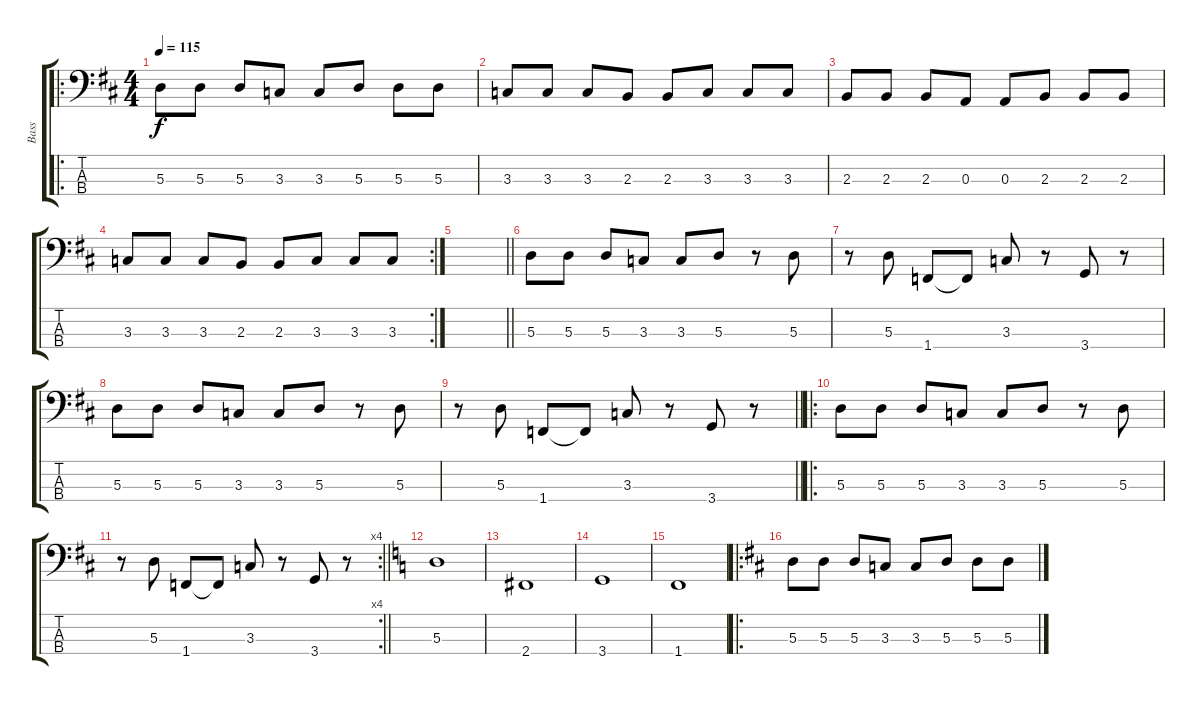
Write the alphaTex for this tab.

\track ("Bass" "Bass") {instrument electricbassfinger}
\staff {score tabs}
\tuning (G2 D2 A1 E1) {hide}
\ro
\ts (4 4)
\tempo 115
\clef f4
\ks d
5.3.8{dy f} 5.3.8 5.3.8 3.3.8 3.3.8 5.3.8 5.3.8 5.3.8 |
3.3.8 3.3.8 3.3.8 2.3.8 2.3.8 3.3.8 3.3.8 3.3.8 |
2.3.8 2.3.8 2.3.8 0.3.8 0.3.8 2.3.8 2.3.8 2.3.8 |
\rc 2
3.3.8 3.3.8 3.3.8 2.3.8 2.3.8 3.3.8 3.3.8 3.3.8 |
\barLineRight lightlight
|
5.3.8 5.3.8 5.3.8 3.3.8 3.3.8 5.3.8 r.8 5.3.8 |
r.8 5.3.8 1.4.8 1.4{t}.8 3.3.8 r.8 3.4.8 r.8 |
5.3.8 5.3.8 5.3.8 3.3.8 3.3.8 5.3.8 r.8 5.3.8 |
\barLineRight lightlight
r.8 5.3.8 1.4.8 1.4{t}.8 3.3.8 r.8 3.4.8 r.8 |
\ro
5.3.8 5.3.8 5.3.8 3.3.8 3.3.8 5.3.8 r.8 5.3.8 |
\rc 4
\barLineRight lightlight
r.8 5.3.8 1.4.8 1.4{t}.8 3.3.8 r.8 3.4.8 r.8 |
\ks c
5.3.1 |
2.4.1 |
3.4.1 |
1.4.1 |
\ro
\ks d
5.3.8 5.3.8 5.3.8 3.3.8 3.3.8 5.3.8 5.3.8 5.3.8
